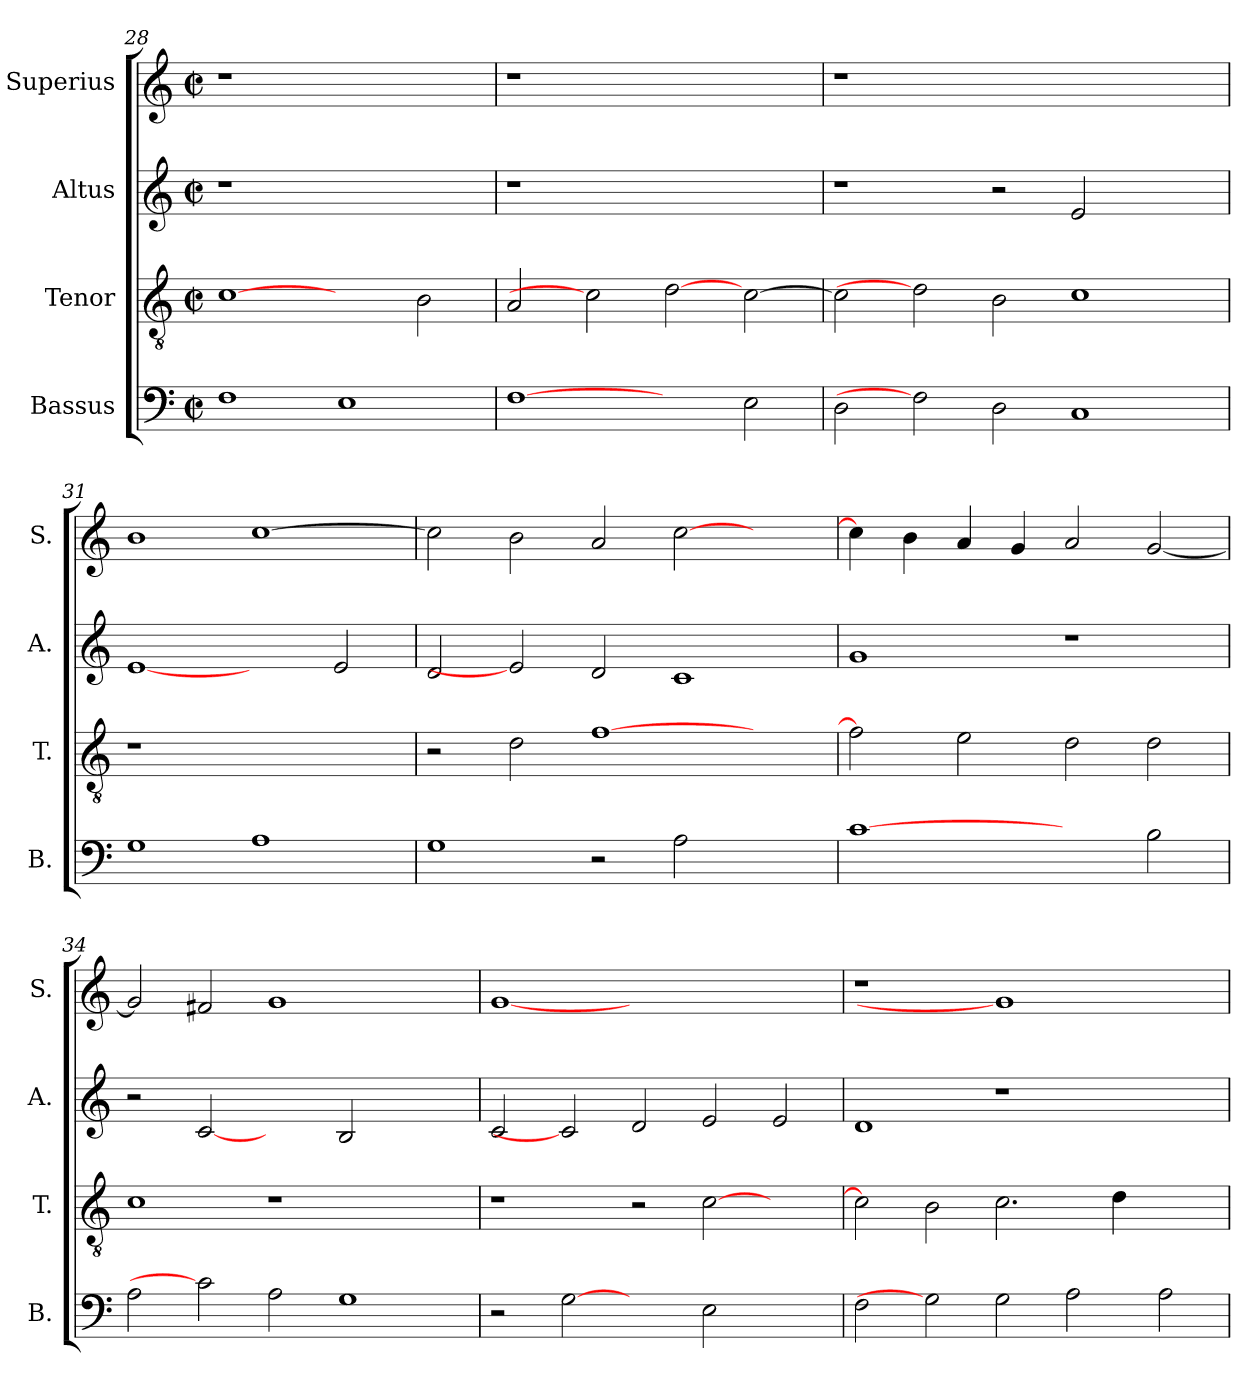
**kern	**kern	**kern	**kern
*part4	*part3	*part2	*part1
*staff4	*staff3	*staff2	*staff1
*I"Bassus	*I"Tenor	*I"Altus	*I"Superius
*I'B.	*I'T.	*I'A.	*I'S.
*clefF4	*clefGv2	*clefG2	*clefG2
*	*ITrd7c12	*	*
*k[]	*k[]	*k[]	*k[]
*C:	*C:	*C:	*C:
*M2/2	*M2/2	*M2/2	*M2/2
*met(c|)	*met(c|)	*met(c|)	*met(c|)
=28	=28	=28	=28
!	!	!LO:N:vis=1	!LO:N:vis=1
1Fi	[1Ci	1r	1r
1Ei	2ryy	1ryy	1ryy
.	2BBi\	.	.
=29	=29	=29	=29
!	!	!LO:N:vis=1	!LO:N:vis=1
[1Fi	2AAi/	1r	1r
.	2Ci]	.	.
2ryy	[2Di	1ryy	1ryy
2Ei\	[>2Ci\	.	.
!!LO:LB:g=z
=30	=30	=30	=30
!	!	!	!LO:N:vis=1
2Di\	2Ci\]	1r	1r
2Fi]	2Di]	.	.
2Di\	2BBi\	2r	1.ryy
1Ci	1Ci	2ei/	.
.	.	2ryy	.
=31	=31	=31	=31
!	!LO:N:vis=1	!	!
1Gi	1r	[1ei	1bi
1Ai	1ryy	2ryy	[>1cci
.	.	2ei/	.
=32	=32	=32	=32
1Gi	2r	2di/	2cci\]
.	2Di\	2ei]	2bi\
2r	[>1Fi	2di/	2ai/
2Ai\	.	1ci	[>2cci\
2ryy	2ryy	.	2ryy
=33	=33	=33	=33
[1ci	2Fi\]	1gi	4cci\]
.	.	.	4bi\
.	2Ei\	.	4ai/
.	.	.	4gi/
2ryy	2Di\	1r	2ai/
2Bi\	2Di\	.	[<2gi/
=34	=34	=34	=34
2Ai\	1Ci	2r	2gi/]
2ci]	.	[2ci	2f#Xi/
2Ai\	1r	2ryy	1gi
1Gi	.	2Bi/	.
.	2ryy	2ryy	2ryy
!!LO:PB:g=z
=35	=35	=35	=35
2r	1r	2ci/	[1gi
[2Gi	.	2ci]	.
2ryy	2r	2di/	1.ryy
2Ei\	[>2Ci\	2ei/	.
2ryy	2ryy	2ei/	.
=36	=36	=36	=36
!	!	!	!LO:N:vis=1
2Fi\	2Ci\]	1di	1r
2Gi]	2BBi\	.	.
2Gi\	2.Ci\	1r	1gi]
2Ai\	.	.	.
.	4Di\	.	.
2Ai\	2ryy	2ryy	2ryy
=	=	=	=
*-	*-	*-	*-
